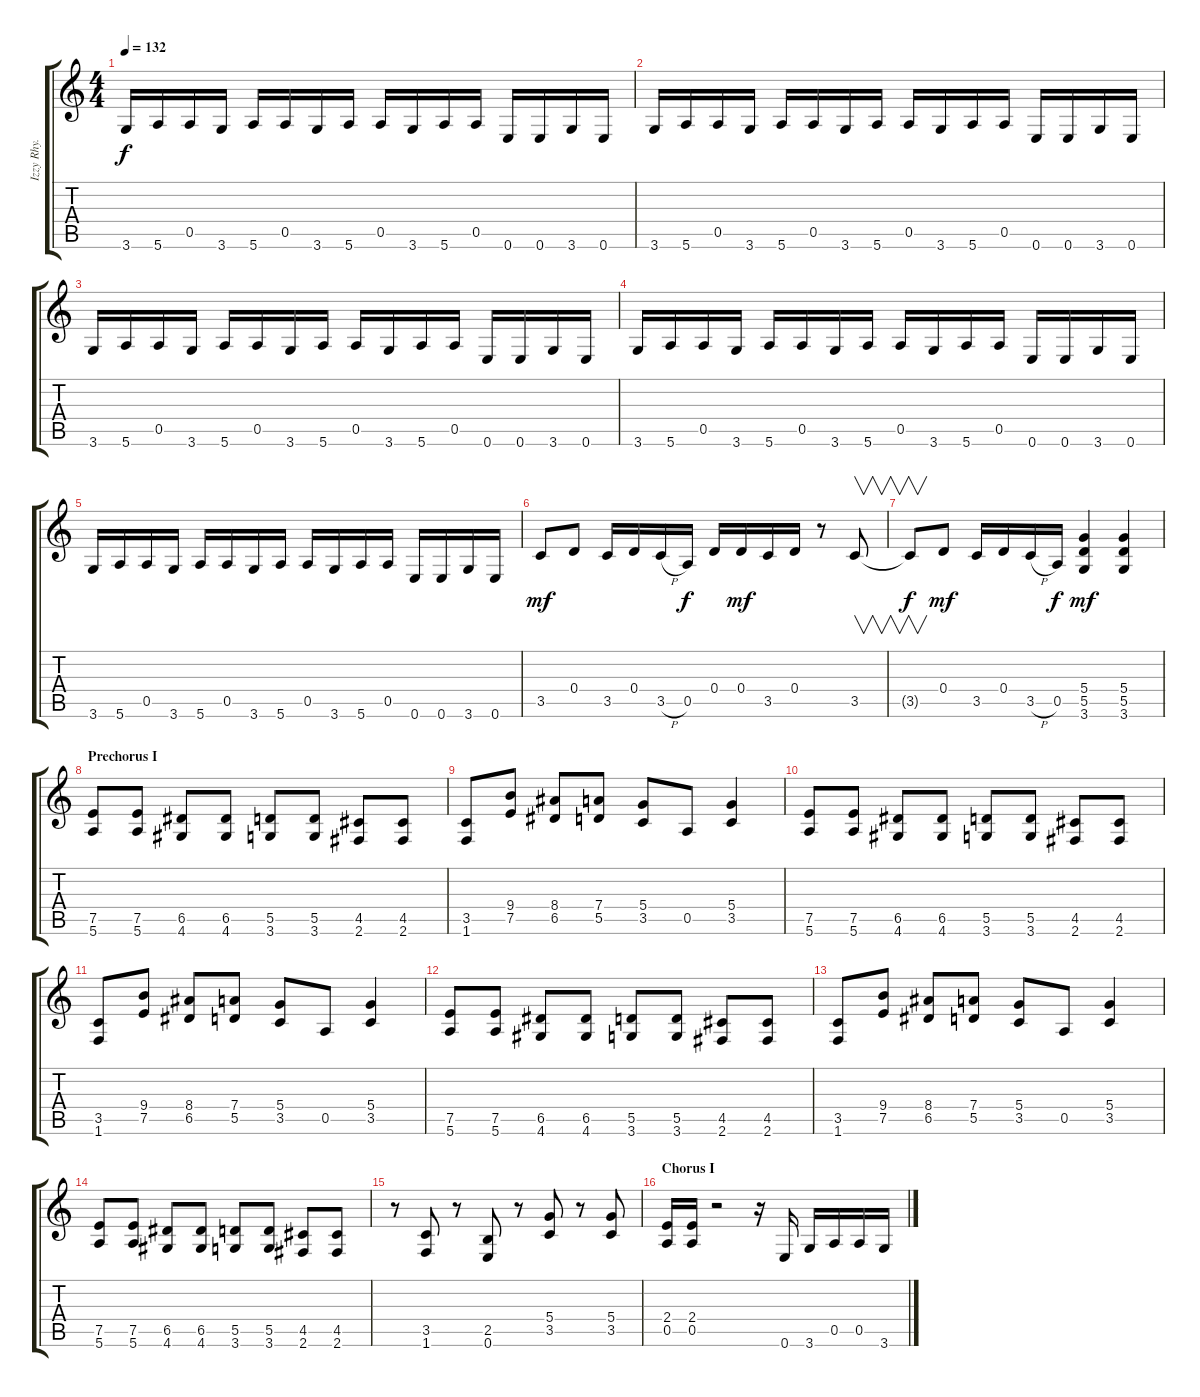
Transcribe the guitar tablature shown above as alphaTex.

\track ("Izzy Rhy." "Izzy Rhy.") {instrument overdrivenguitar}
\staff {score tabs}
\tuning (E4 B3 G3 D3 A2 E2) {hide}
\ts (4 4)
\tempo 132
\clef g2
\ks c
3.6.16{dy f} 5.6.16 0.5.16 3.6.16 5.6.16 0.5.16 3.6.16 5.6.16 0.5.16 3.6.16 5.6.16 0.5.16 0.6.16 0.6.16 3.6.16 0.6.16 |
3.6.16 5.6.16 0.5.16 3.6.16 5.6.16 0.5.16 3.6.16 5.6.16 0.5.16 3.6.16 5.6.16 0.5.16 0.6.16 0.6.16 3.6.16 0.6.16 |
3.6.16 5.6.16 0.5.16 3.6.16 5.6.16 0.5.16 3.6.16 5.6.16 0.5.16 3.6.16 5.6.16 0.5.16 0.6.16 0.6.16 3.6.16 0.6.16 |
3.6.16 5.6.16 0.5.16 3.6.16 5.6.16 0.5.16 3.6.16 5.6.16 0.5.16 3.6.16 5.6.16 0.5.16 0.6.16 0.6.16 3.6.16 0.6.16 |
3.6.16 5.6.16 0.5.16 3.6.16 5.6.16 0.5.16 3.6.16 5.6.16 0.5.16 3.6.16 5.6.16 0.5.16 0.6.16 0.6.16 3.6.16 0.6.16 |
3.5.8{dy mf} 0.4.8 3.5.16 0.4.16 3.5{h}.16 0.5.16{dy f} 0.4.16 0.4.16{dy mf} 3.5.16 0.4.16 r.8 3.5.8{v} |
3.5{t}.8{v dy f} 0.4.8{dy mf} 3.5.16 0.4.16 3.5{h}.16 0.5.16{dy f} (5.4 5.5 3.6).4{dy mf} (5.4 5.5 3.6).4 |
\section ("" "Prechorus I")
(7.5 5.6).8 (7.5 5.6).8 (6.5 4.6).8 (6.5 4.6).8 (5.5 3.6).8 (5.5 3.6).8 (4.5 2.6).8 (4.5 2.6).8 |
(3.5 1.6).8 (9.4 7.5).8 (8.4 6.5).8 (7.4 5.5).8 (5.4 3.5).8 0.5.8 (5.4 3.5).4 |
(7.5 5.6).8 (7.5 5.6).8 (6.5 4.6).8 (6.5 4.6).8 (5.5 3.6).8 (5.5 3.6).8 (4.5 2.6).8 (4.5 2.6).8 |
(3.5 1.6).8 (9.4 7.5).8 (8.4 6.5).8 (7.4 5.5).8 (5.4 3.5).8 0.5.8 (5.4 3.5).4 |
(7.5 5.6).8 (7.5 5.6).8 (6.5 4.6).8 (6.5 4.6).8 (5.5 3.6).8 (5.5 3.6).8 (4.5 2.6).8 (4.5 2.6).8 |
(3.5 1.6).8 (9.4 7.5).8 (8.4 6.5).8 (7.4 5.5).8 (5.4 3.5).8 0.5.8 (5.4 3.5).4 |
(7.5 5.6).8 (7.5 5.6).8 (6.5 4.6).8 (6.5 4.6).8 (5.5 3.6).8 (5.5 3.6).8 (4.5 2.6).8 (4.5 2.6).8 |
r.8 (3.5 1.6).8 r.8 (2.5 0.6).8 r.8 (5.4 3.5).8 r.8 (5.4 3.5).8 |
\section ("" "Chorus I")
(2.4 0.5).16 (2.4 0.5).16 r.2 r.16 0.6.16 3.6.16 0.5.16 0.5.16 3.6.16
